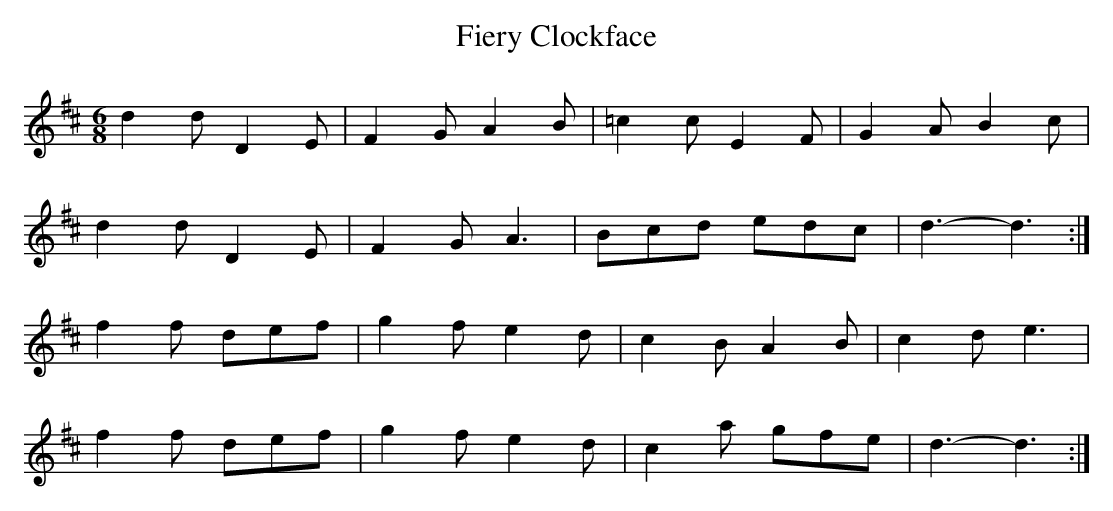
X:1
T:Fiery Clockface
M:6/8
L:1/8
K:D
d2d D2E|F2G A2B|=c2c E2F|G2A B2c|
d2d D2E|F2G A3|Bcd edc|d3-d3:|
f2f def|g2f e2d|c2B A2B|c2d e3|
f2f def|g2f e2d|c2a gfe|d3-d3:|
